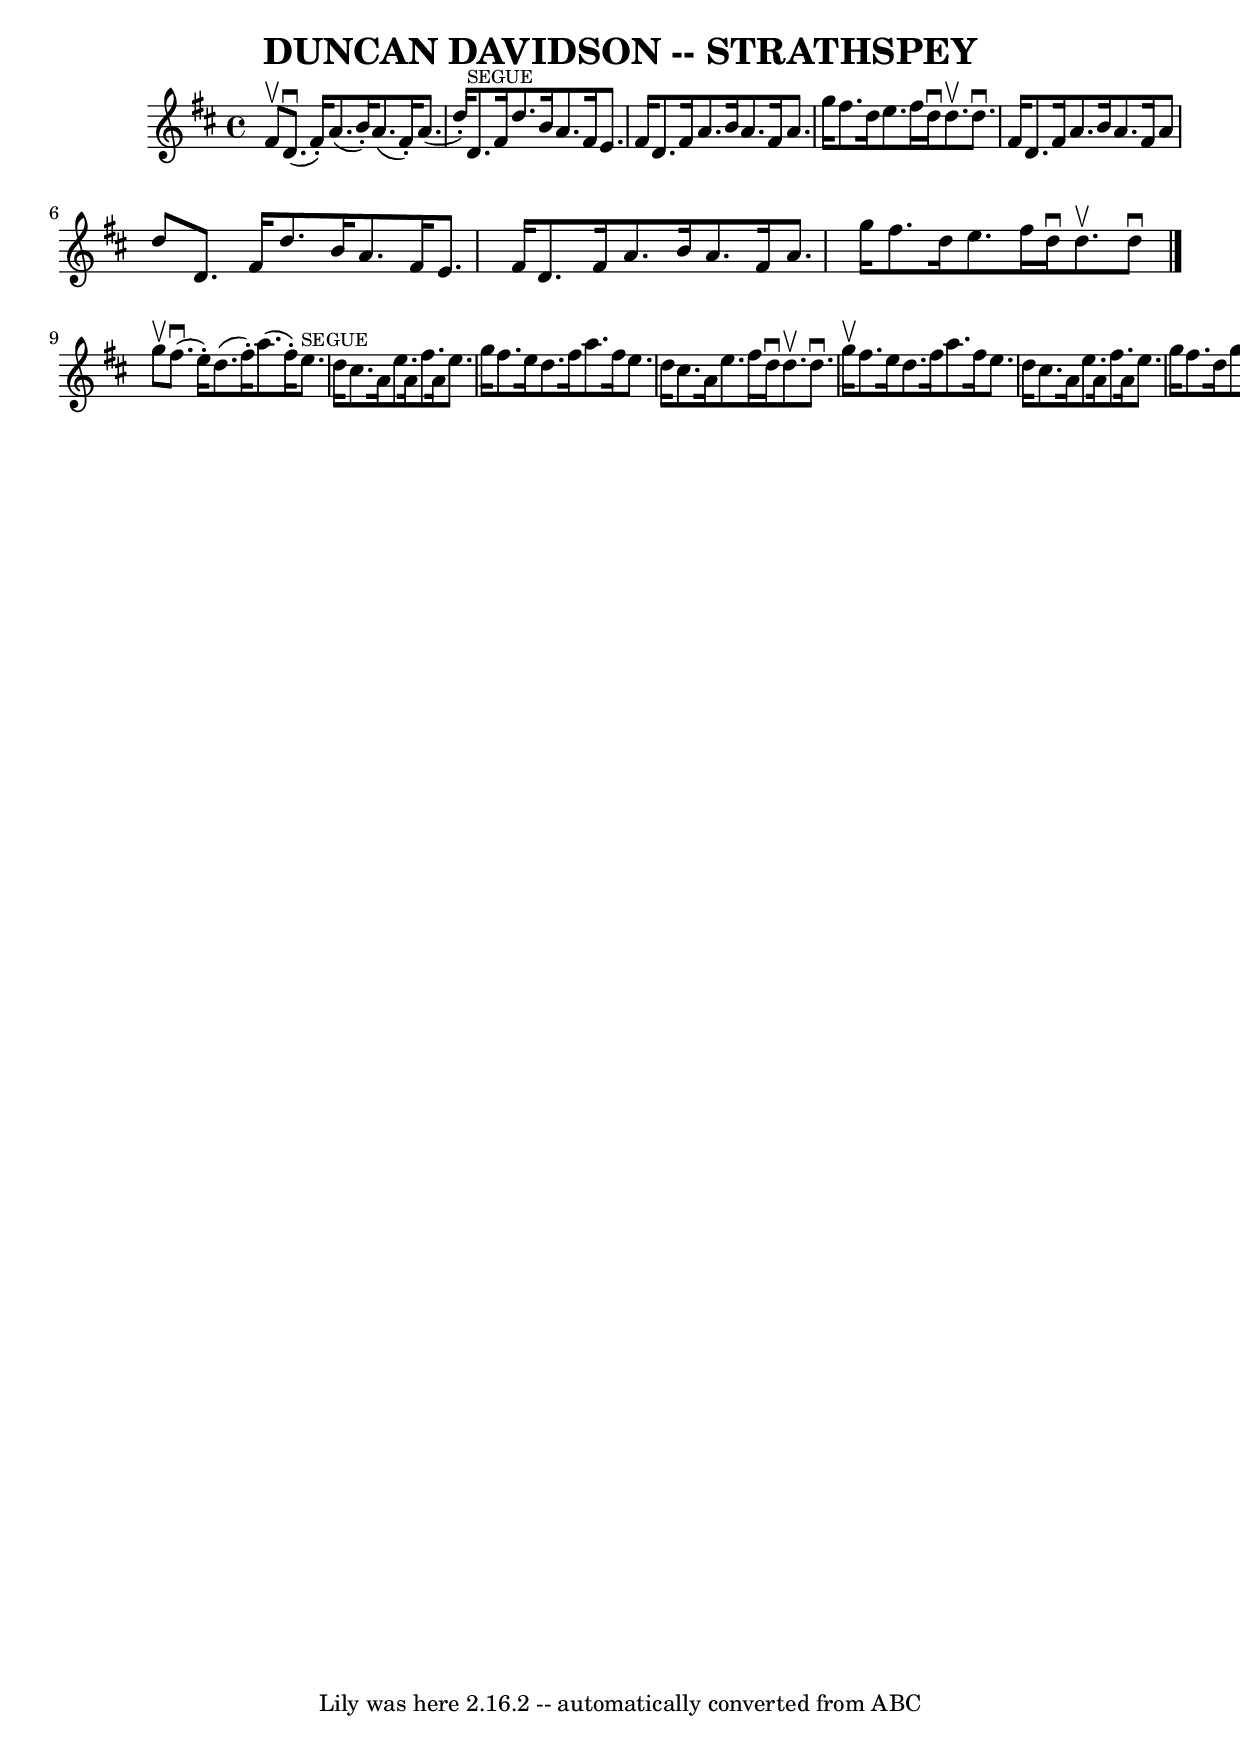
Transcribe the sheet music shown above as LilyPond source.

\version "2.7.40"
\include "Mammoth.ily"
\header {
	%% book = "Ryan's Mammoth Collection of Fiddle Tunes"
	crossRefNumber = "1"
	footnotes = ""
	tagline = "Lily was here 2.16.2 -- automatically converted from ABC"
	title = "DUNCAN DAVIDSON -- STRATHSPEY"
}
voicedefault =  {


 \override Staff.TimeSignature #'style = #'C
 \time 4/4 \key d \major fis'8^\upbow       |
 d'8. (^\downbow   
fis'16 -.) a'8. (b'16 -.) a'8. (fis'16 -.) a'8. (d''16 -. 
-)   |
 d'8.^\segue fis'16 d''8. b'16 a'8. fis'16    
e'8. fis'16        |
 d'8. fis'16 a'8. b'16 a'8.    
fis'16 a'8. g''16    |
 fis''8. d''16 e''8. fis''16    
d''16^\downbow d''8.^\upbow d''8.^\downbow fis'16    |
     
|
 d'8. fis'16 a'8. b'16 a'8. fis'16 a'8 d''8    
|
 d'8. fis'16 d''8. b'16 a'8. fis'16 e'8. fis'16  
      |
 d'8. fis'16 a'8. b'16 a'8. fis'16 a'8.    
g''16    |
 fis''8. d''16 e''8. fis''16 d''16^\downbow   
d''8.^\upbow d''8^\downbow   \bar "|." g''8^\upbow       |
     
fis''8. (^\downbow e''16 -.) d''8. (fis''16 -.) a''8. (fis''16 
-.) e''8.^\segue d''16    |
 cis''8. a'16 e''8. a'16   
 fis''8. a'16 e''8. g''16        |
 fis''8. e''16 d''8.  
 fis''16 a''8. fis''16 e''8. d''16    |
 cis''8. a'16   
 e''8. fis''16 d''16^\downbow d''8.^\upbow d''8.^\downbow g''16 
^\upbow |
     |
 fis''8. e''16 d''8. fis''16 a''8.   
 fis''16 e''8. d''16    |
 cis''8. a'16 e''8. a'16    
fis''8. a'16 e''8. g''16        |
 fis''8. d''16 g''8.   
 e''16 a''8. fis''16 b''8. g''16    |
 fis''8. d''16    
e''8. fis''16 d''16^\downbow d''8.^\upbow d''8^\downbow   
\bar "|."   
}

\score{
    <<

	\context Staff="default"
	{
	    \voicedefault 
	}

    >>
	\layout {
	}
	\midi {}
}
